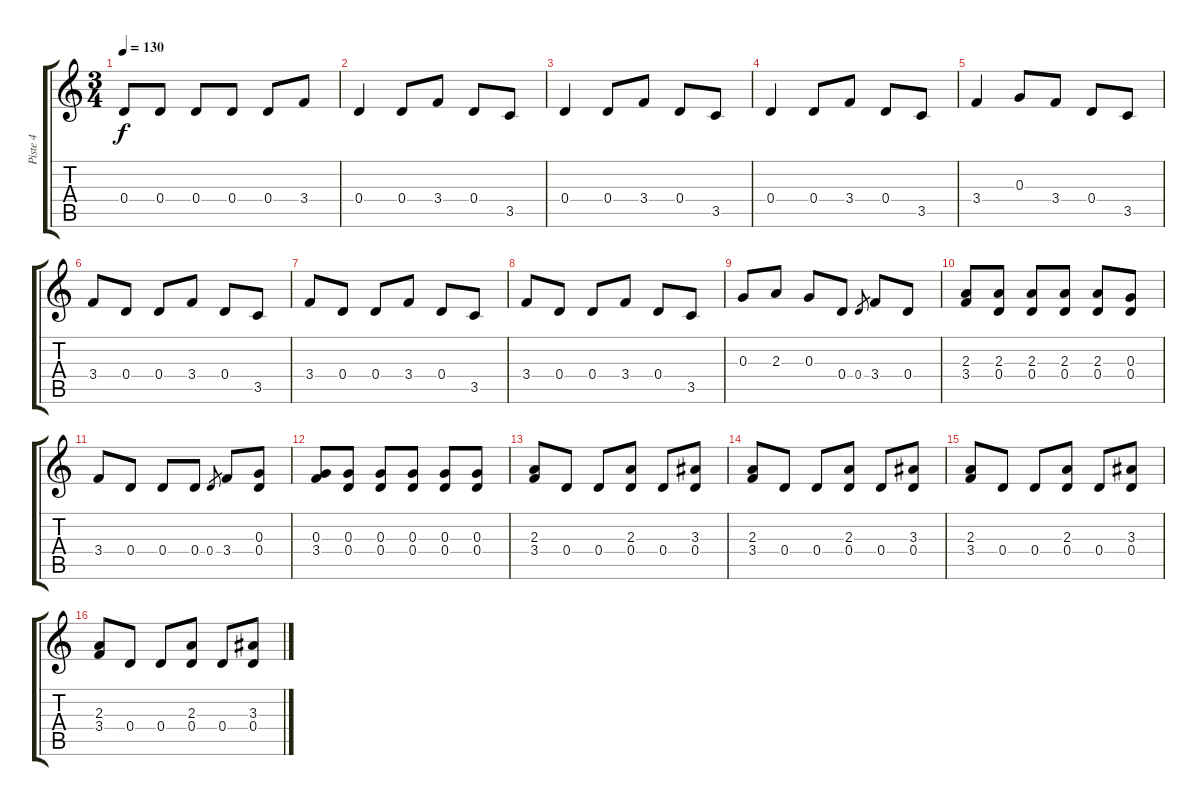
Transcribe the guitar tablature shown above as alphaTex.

\track ("Piste 4" "Piste 4") {instrument electricguitarjazz}
\staff {score tabs}
\tuning (E4 B3 G3 D3 A2 E2) {hide}
\ts (3 4)
\tempo 130
\clef g2
\ks c
0.4.8{dy f} 0.4.8 0.4.8 0.4.8 0.4.8 3.4.8 |
0.4.4{volume 12 instrument electricguitarjazz} 0.4.8 3.4.8 0.4.8 3.5.8 |
0.4.4 0.4.8 3.4.8 0.4.8 3.5.8 |
0.4.4 0.4.8 3.4.8 0.4.8 3.5.8 |
3.4.4 0.3.8 3.4.8 0.4.8 3.5.8 |
3.4.8 0.4.8 0.4.8 3.4.8 0.4.8 3.5.8 |
3.4.8 0.4.8 0.4.8 3.4.8 0.4.8 3.5.8 |
3.4.8 0.4.8 0.4.8 3.4.8 0.4.8 3.5.8 |
0.3.8 2.3.8 0.3.8 0.4.8 0.4.8{gr} 3.4.8 0.4.8 |
(2.3 3.4).8 (2.3 0.4).8 (2.3 0.4).8 (2.3 0.4).8 (2.3 0.4).8 (0.3 0.4).8 |
3.4.8 0.4.8 0.4.8 0.4.8 0.4.8{gr} 3.4.8 (0.3 0.4).8 |
(0.3 3.4).8 (0.3 0.4).8 (0.3 0.4).8 (0.3 0.4).8 (0.3 0.4).8 (0.3 0.4).8 |
(2.3 3.4).8 0.4.8 0.4.8 (2.3 0.4).8 0.4.8 (3.3 0.4).8 |
(2.3 3.4).8 0.4.8 0.4.8 (2.3 0.4).8 0.4.8 (3.3 0.4).8 |
(2.3 3.4).8 0.4.8 0.4.8 (2.3 0.4).8 0.4.8 (3.3 0.4).8 |
(2.3 3.4).8 0.4.8 0.4.8 (2.3 0.4).8 0.4.8 (3.3 0.4).8
